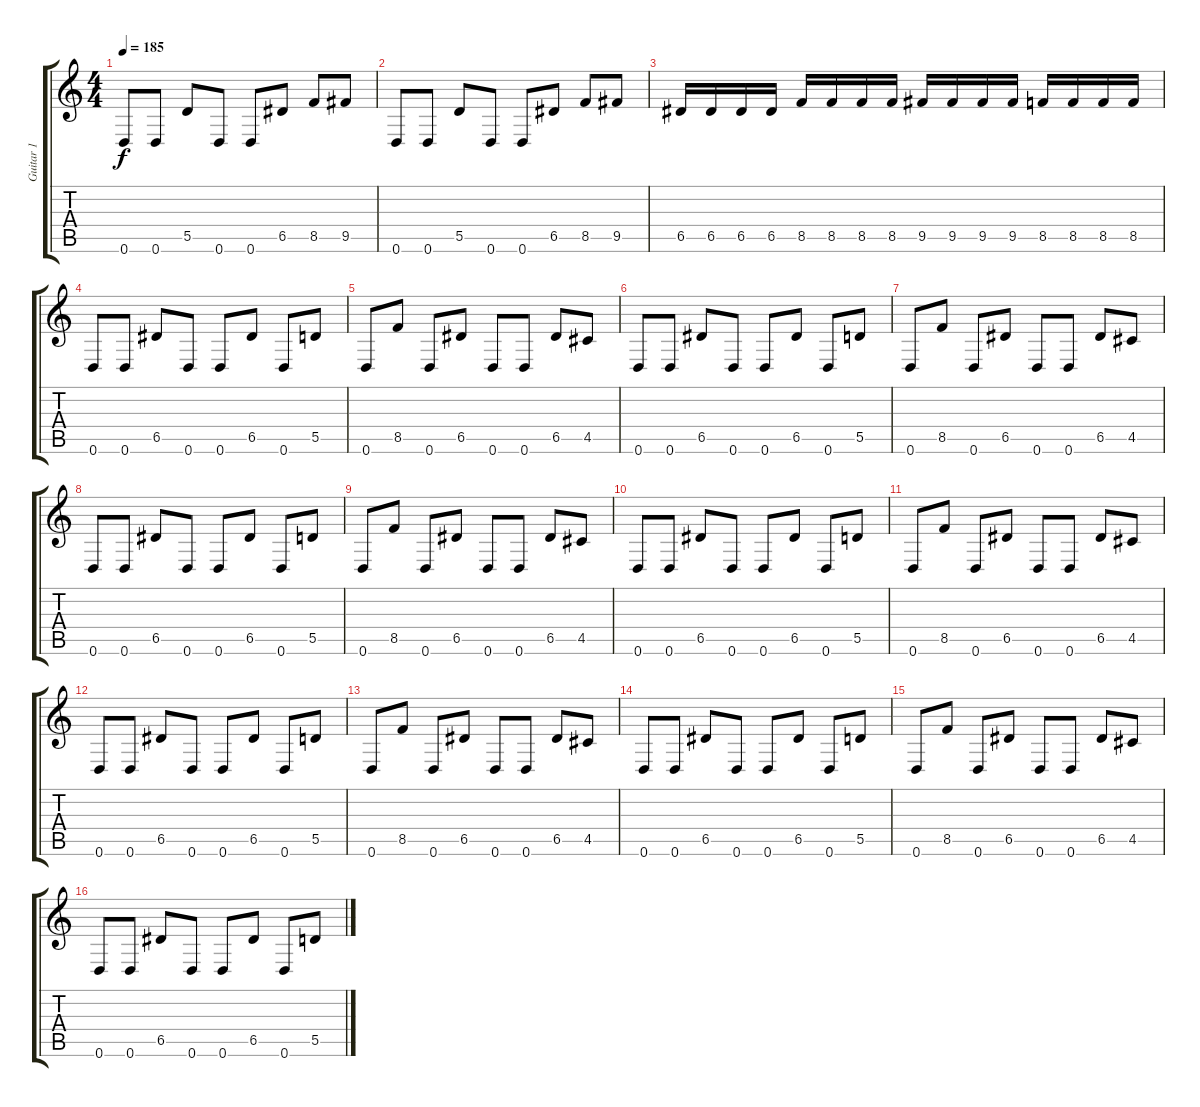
\track ("Guitar 1" "Guitar 1") {instrument distortionguitar}
\staff {score tabs}
\tuning (E4 B3 G3 D3 A2 D2) {hide}
\ts (4 4)
\tempo 185
\clef g2
\ks c
0.6.8{dy f} 0.6.8 5.5.8 0.6.8 0.6.8 6.5.8 8.5.8 9.5.8 |
0.6.8 0.6.8 5.5.8 0.6.8 0.6.8 6.5.8 8.5.8 9.5.8 |
6.5.16 6.5.16 6.5.16 6.5.16 8.5.16 8.5.16 8.5.16 8.5.16 9.5.16 9.5.16 9.5.16 9.5.16 8.5.16 8.5.16 8.5.16 8.5.16 |
0.6.8 0.6.8 6.5.8 0.6.8 0.6.8 6.5.8 0.6.8 5.5.8 |
0.6.8 8.5.8 0.6.8 6.5.8 0.6.8 0.6.8 6.5.8 4.5.8 |
0.6.8 0.6.8 6.5.8 0.6.8 0.6.8 6.5.8 0.6.8 5.5.8 |
0.6.8 8.5.8 0.6.8 6.5.8 0.6.8 0.6.8 6.5.8 4.5.8 |
0.6.8 0.6.8 6.5.8 0.6.8 0.6.8 6.5.8 0.6.8 5.5.8 |
0.6.8 8.5.8 0.6.8 6.5.8 0.6.8 0.6.8 6.5.8 4.5.8 |
0.6.8 0.6.8 6.5.8 0.6.8 0.6.8 6.5.8 0.6.8 5.5.8 |
0.6.8 8.5.8 0.6.8 6.5.8 0.6.8 0.6.8 6.5.8 4.5.8 |
0.6.8 0.6.8 6.5.8 0.6.8 0.6.8 6.5.8 0.6.8 5.5.8 |
0.6.8 8.5.8 0.6.8 6.5.8 0.6.8 0.6.8 6.5.8 4.5.8 |
0.6.8 0.6.8 6.5.8 0.6.8 0.6.8 6.5.8 0.6.8 5.5.8 |
0.6.8 8.5.8 0.6.8 6.5.8 0.6.8 0.6.8 6.5.8 4.5.8 |
0.6.8 0.6.8 6.5.8 0.6.8 0.6.8 6.5.8 0.6.8 5.5.8
